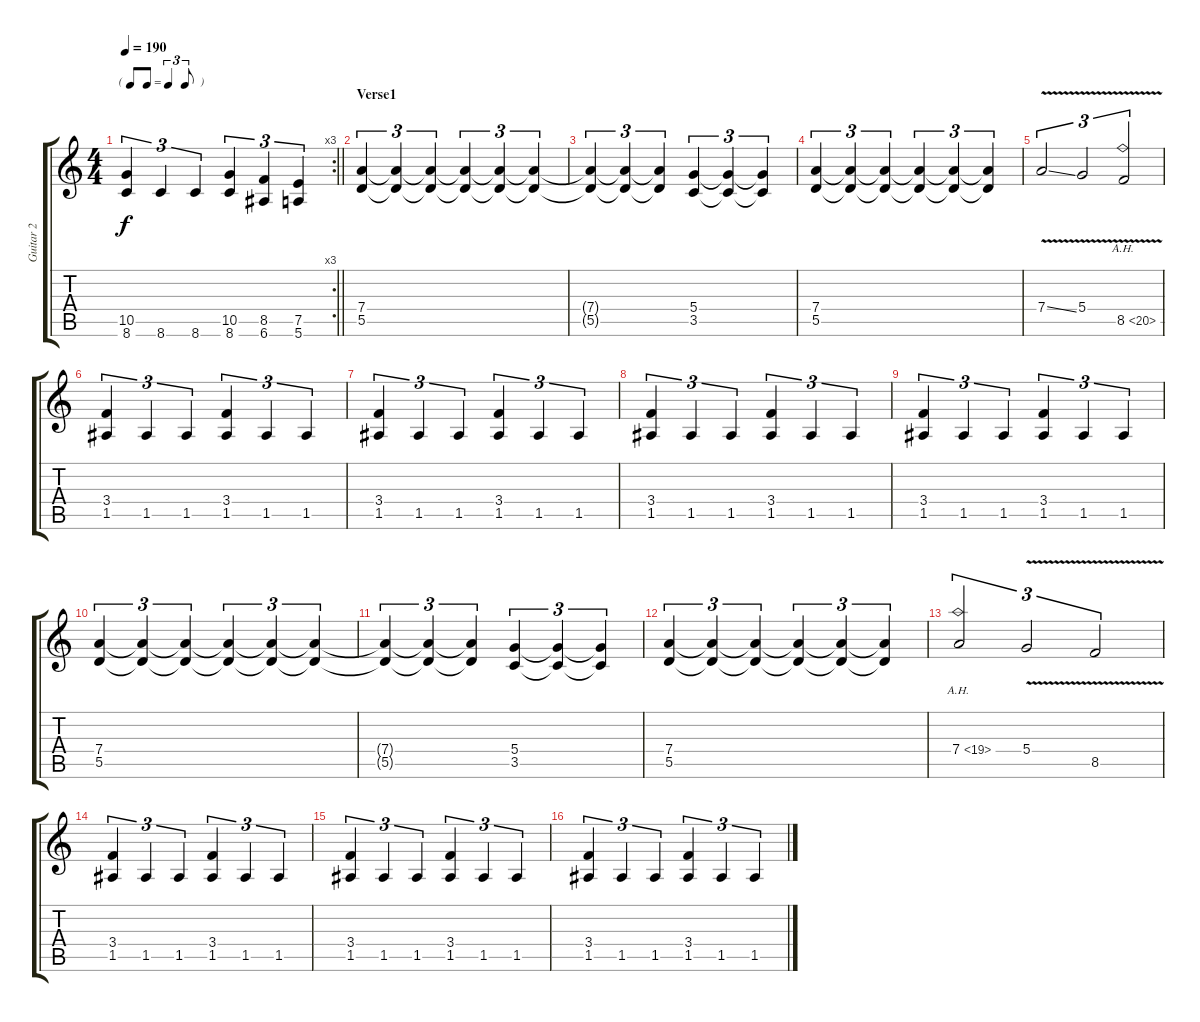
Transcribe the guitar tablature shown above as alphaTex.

\track ("Guitar 2" "Guitar 2") {instrument distortionguitar}
\staff {score tabs}
\tuning (E4 B3 G3 D3 A2 E2) {hide}
\rc 3
\ts (4 4)
\tf triplet8th
\tempo 190
\clef g2
\barLineRight lightlight
\ks c
(10.5 8.6).4{tu (3 2) dy f} 8.6.4{tu (3 2)} 8.6.4{tu (3 2)} (10.5 8.6).4{tu (3 2)} (8.5 6.6).4{tu (3 2)} (7.5 5.6).4{tu (3 2)} |
\section ("" "Verse1")
(7.4 5.5).4{tu (3 2)} (7.4{t} 5.5{t}).4{tu (3 2)} (7.4{t} 5.5{t}).4{tu (3 2)} (7.4{t} 5.5{t}).4{tu (3 2)} (7.4{t} 5.5{t}).4{tu (3 2)} (7.4{t} 5.5{t}).4{tu (3 2)} |
(7.4{t} 5.5{t}).4{tu (3 2)} (7.4{t} 5.5{t}).4{tu (3 2)} (7.4{t} 5.5{t}).4{tu (3 2)} (5.4 3.5).4{tu (3 2)} (5.4{t} 3.5{t}).4{tu (3 2)} (5.4{t} 3.5{t}).4{tu (3 2)} |
(7.4 5.5).4{tu (3 2)} (7.4{t} 5.5{t}).4{tu (3 2)} (7.4{t} 5.5{t}).4{tu (3 2)} (7.4{t} 5.5{t}).4{tu (3 2)} (7.4{t} 5.5{t}).4{tu (3 2)} (7.4{t} 5.5{t}).4{tu (3 2)} |
7.4{v ss}.2{tu (3 2)} 5.4{v}.2{tu (3 2)} 8.5{ah 12 v}.2{tu (3 2)} |
(3.4 1.5).4{tu (3 2)} 1.5.4{tu (3 2)} 1.5.4{tu (3 2)} (3.4 1.5).4{tu (3 2)} 1.5.4{tu (3 2)} 1.5.4{tu (3 2)} |
(3.4 1.5).4{tu (3 2)} 1.5.4{tu (3 2)} 1.5.4{tu (3 2)} (3.4 1.5).4{tu (3 2)} 1.5.4{tu (3 2)} 1.5.4{tu (3 2)} |
(3.4 1.5).4{tu (3 2)} 1.5.4{tu (3 2)} 1.5.4{tu (3 2)} (3.4 1.5).4{tu (3 2)} 1.5.4{tu (3 2)} 1.5.4{tu (3 2)} |
(3.4 1.5).4{tu (3 2)} 1.5.4{tu (3 2)} 1.5.4{tu (3 2)} (3.4 1.5).4{tu (3 2)} 1.5.4{tu (3 2)} 1.5.4{tu (3 2)} |
(7.4 5.5).4{tu (3 2)} (7.4{t} 5.5{t}).4{tu (3 2)} (7.4{t} 5.5{t}).4{tu (3 2)} (7.4{t} 5.5{t}).4{tu (3 2)} (7.4{t} 5.5{t}).4{tu (3 2)} (7.4{t} 5.5{t}).4{tu (3 2)} |
(7.4{t} 5.5{t}).4{tu (3 2)} (7.4{t} 5.5{t}).4{tu (3 2)} (7.4{t} 5.5{t}).4{tu (3 2)} (5.4 3.5).4{tu (3 2)} (5.4{t} 3.5{t}).4{tu (3 2)} (5.4{t} 3.5{t}).4{tu (3 2)} |
(7.4 5.5).4{tu (3 2)} (7.4{t} 5.5{t}).4{tu (3 2)} (7.4{t} 5.5{t}).4{tu (3 2)} (7.4{t} 5.5{t}).4{tu (3 2)} (7.4{t} 5.5{t}).4{tu (3 2)} (7.4{t} 5.5{t}).4{tu (3 2)} |
7.4{ah 12}.2{tu (3 2)} 5.4{v}.2{tu (3 2)} 8.5{v}.2{tu (3 2)} |
(3.4 1.5).4{tu (3 2)} 1.5.4{tu (3 2)} 1.5.4{tu (3 2)} (3.4 1.5).4{tu (3 2)} 1.5.4{tu (3 2)} 1.5.4{tu (3 2)} |
(3.4 1.5).4{tu (3 2)} 1.5.4{tu (3 2)} 1.5.4{tu (3 2)} (3.4 1.5).4{tu (3 2)} 1.5.4{tu (3 2)} 1.5.4{tu (3 2)} |
(3.4 1.5).4{tu (3 2)} 1.5.4{tu (3 2)} 1.5.4{tu (3 2)} (3.4 1.5).4{tu (3 2)} 1.5.4{tu (3 2)} 1.5.4{tu (3 2)}
